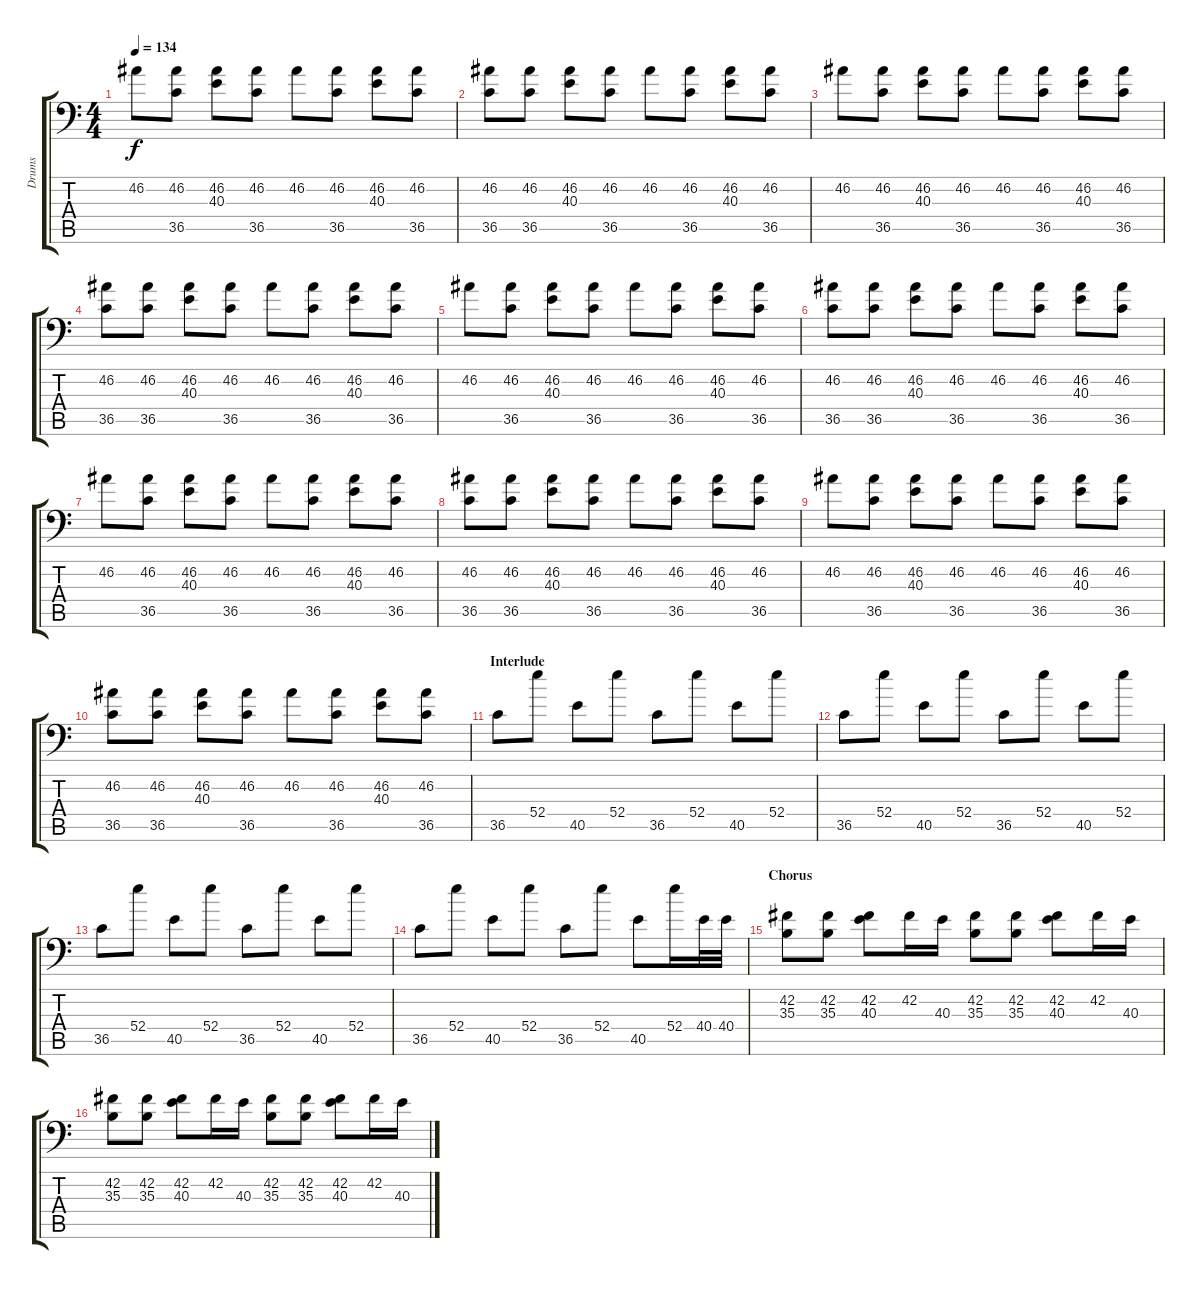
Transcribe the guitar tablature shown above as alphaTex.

\track ("Drums" "Drums") {instrument acousticgrandpiano}
\staff {score tabs}
\tuning (C-1 C-1 C-1 C-1 C-1 C-1) {hide}
\ts (4 4)
\tempo 134
\clef f4
\ks c
46.2.8{dy f} (46.2 36.5).8 (46.2 40.3).8 (46.2 36.5).8 46.2.8 (46.2 36.5).8 (46.2 40.3).8 (46.2 36.5).8 |
(46.2 36.5).8 (46.2 36.5).8 (46.2 40.3).8 (46.2 36.5).8 46.2.8 (46.2 36.5).8 (46.2 40.3).8 (46.2 36.5).8 |
46.2.8 (46.2 36.5).8 (46.2 40.3).8 (46.2 36.5).8 46.2.8 (46.2 36.5).8 (46.2 40.3).8 (46.2 36.5).8 |
(46.2 36.5).8 (46.2 36.5).8 (46.2 40.3).8 (46.2 36.5).8 46.2.8 (46.2 36.5).8 (46.2 40.3).8 (46.2 36.5).8 |
46.2.8 (46.2 36.5).8 (46.2 40.3).8 (46.2 36.5).8 46.2.8 (46.2 36.5).8 (46.2 40.3).8 (46.2 36.5).8 |
(46.2 36.5).8 (46.2 36.5).8 (46.2 40.3).8 (46.2 36.5).8 46.2.8 (46.2 36.5).8 (46.2 40.3).8 (46.2 36.5).8 |
46.2.8 (46.2 36.5).8 (46.2 40.3).8 (46.2 36.5).8 46.2.8 (46.2 36.5).8 (46.2 40.3).8 (46.2 36.5).8 |
(46.2 36.5).8 (46.2 36.5).8 (46.2 40.3).8 (46.2 36.5).8 46.2.8 (46.2 36.5).8 (46.2 40.3).8 (46.2 36.5).8 |
46.2.8 (46.2 36.5).8 (46.2 40.3).8 (46.2 36.5).8 46.2.8 (46.2 36.5).8 (46.2 40.3).8 (46.2 36.5).8 |
(46.2 36.5).8 (46.2 36.5).8 (46.2 40.3).8 (46.2 36.5).8 46.2.8 (46.2 36.5).8 (46.2 40.3).8 (46.2 36.5).8 |
\section ("" "Interlude")
36.5.8 52.4.8 40.5.8 52.4.8 36.5.8 52.4.8 40.5.8 52.4.8 |
36.5.8 52.4.8 40.5.8 52.4.8 36.5.8 52.4.8 40.5.8 52.4.8 |
36.5.8 52.4.8 40.5.8 52.4.8 36.5.8 52.4.8 40.5.8 52.4.8 |
36.5.8 52.4.8 40.5.8 52.4.8 36.5.8 52.4.8 40.5.8 52.4.16 40.4.32 40.4.32 |
\section ("" "Chorus")
(42.2 35.3).8 (42.2 35.3).8 (42.2 40.3).8 42.2.16 40.3.16 (42.2 35.3).8 (42.2 35.3).8 (42.2 40.3).8 42.2.16 40.3.16 |
(42.2 35.3).8 (42.2 35.3).8 (42.2 40.3).8 42.2.16 40.3.16 (42.2 35.3).8 (42.2 35.3).8 (42.2 40.3).8 42.2.16 40.3.16
